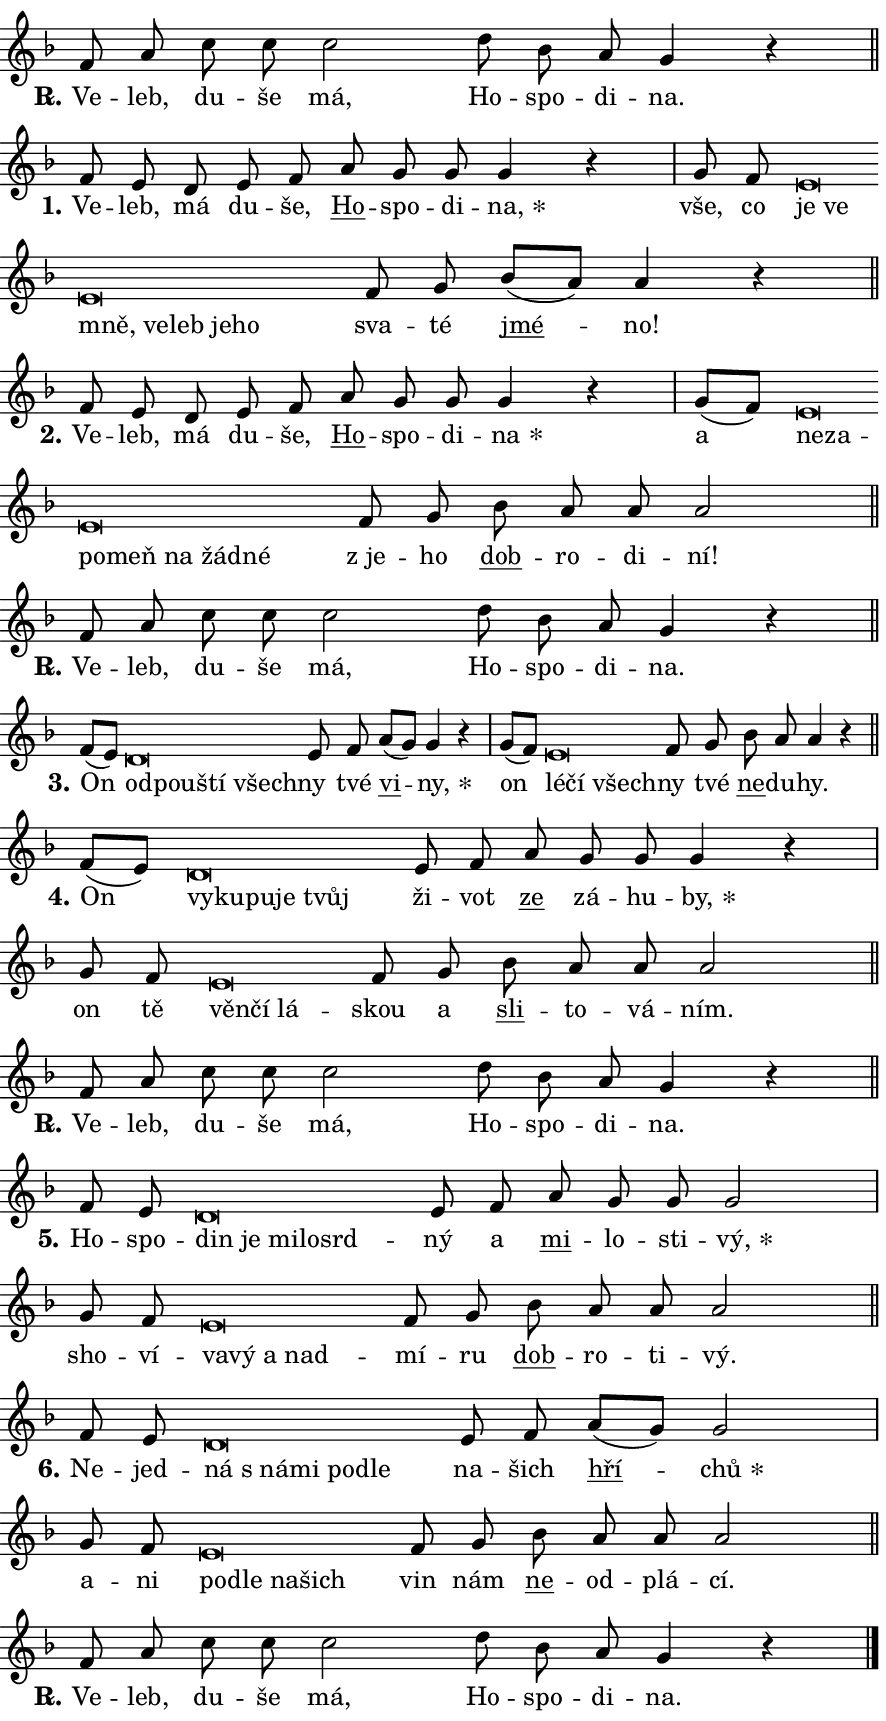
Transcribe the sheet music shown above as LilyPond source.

\version "2.24.0"
\header { tagline = "" }
\paper {
  indent = 0\cm
  top-margin = 0\cm
  right-margin = 0.13\cm % to fit lyric hyphens
  bottom-margin = 0\cm
  left-margin = 0\cm
  paper-width = 15\cm
  page-breaking = #ly:one-page-breaking
  system-system-spacing.basic-distance = #11
  score-system-spacing.basic-distance = #11
  ragged-last = ##f
}


%% Author: Thomas Morley
%% https://lists.gnu.org/archive/html/lilypond-user/2020-05/msg00002.html
#(define (line-position grob)
"Returns position of @var[grob} in current system:
   @code{'start}, if at first time-step
   @code{'end}, if at last time-step
   @code{'middle} otherwise
"
  (let* ((col (ly:item-get-column grob))
         (ln (ly:grob-object col 'left-neighbor))
         (rn (ly:grob-object col 'right-neighbor))
         (col-to-check-left (if (ly:grob? ln) ln col))
         (col-to-check-right (if (ly:grob? rn) rn col))
         (break-dir-left
           (and
             (ly:grob-property col-to-check-left 'non-musical #f)
             (ly:item-break-dir col-to-check-left)))
         (break-dir-right
           (and
             (ly:grob-property col-to-check-right 'non-musical #f)
             (ly:item-break-dir col-to-check-right))))
        (cond ((eqv? 1 break-dir-left) 'start)
              ((eqv? -1 break-dir-right) 'end)
              (else 'middle))))

#(define (tranparent-at-line-position vctor)
  (lambda (grob)
  "Relying on @code{line-position} select the relevant enry from @var{vctor}.
Used to determine transparency,"
    (case (line-position grob)
      ((end) (not (vector-ref vctor 0)))
      ((middle) (not (vector-ref vctor 1)))
      ((start) (not (vector-ref vctor 2))))))

noteHeadBreakVisibility =
#(define-music-function (break-visibility)(vector?)
"Makes @code{NoteHead}s transparent relying on @var{break-visibility}"
#{
  \override NoteHead.transparent =
    #(tranparent-at-line-position break-visibility)
#})

#(define delete-ledgers-for-transparent-note-heads
  (lambda (grob)
    "Reads whether a @code{NoteHead} is transparent.
If so this @code{NoteHead} is removed from @code{'note-heads} from
@var{grob}, which is supposed to be @code{LedgerLineSpanner}.
As a result ledgers are not printed for this @code{NoteHead}"
    (let* ((nhds-array (ly:grob-object grob 'note-heads))
           (nhds-list
             (if (ly:grob-array? nhds-array)
                 (ly:grob-array->list nhds-array)
                 '()))
           ;; Relies on the transparent-property being done before
           ;; Staff.LedgerLineSpanner.after-line-breaking is executed.
           ;; This is fragile ...
           (to-keep
             (remove
               (lambda (nhd)
                 (ly:grob-property nhd 'transparent #f))
               nhds-list)))
      ;; TODO find a better method to iterate over grob-arrays, similiar
      ;; to filter/remove etc for lists
      ;; For now rebuilt from scratch
      (set! (ly:grob-object grob 'note-heads)  '())
      (for-each
        (lambda (nhd)
          (ly:pointer-group-interface::add-grob grob 'note-heads nhd))
        to-keep))))

squashNotes = {
  \override NoteHead.X-extent = #'(-0.2 . 0.2)
  \override NoteHead.Y-extent = #'(-0.75 . 0)
  \override NoteHead.stencil =
    #(lambda (grob)
       (let ((pos (ly:grob-property grob 'staff-position)))
         (begin
           (if (< pos -7) (display "ERROR: Lower brevis then expected\n") (display ""))
           (if (<= pos -6) ly:text-interface::print ly:note-head::print))))
}
unSquashNotes = {
  \revert NoteHead.X-extent
  \revert NoteHead.Y-extent
  \revert NoteHead.stencil
}

hideNotes = \noteHeadBreakVisibility #begin-of-line-visible
unHideNotes = \noteHeadBreakVisibility #all-visible

% work-around for resetting accidentals
% https://lilypond.org/doc/v2.23/Documentation/notation/displaying-rhythms#unmetered-music
cadenzaMeasure = {
  \cadenzaOff
  \partial 1024 s1024
  \cadenzaOn
}

#(define-markup-command (accent layout props text) (markup?)
  "Underline accented syllable"
  (interpret-markup layout props
    #{\markup \override #'(offset . 4.3) \underline { #text }#}))

responsum = \markup \concat {
  "R" \hspace #-1.05 \path #0.1 #'((moveto 0 0.07) (lineto 0.9 0.8)) \hspace #0.05 "."
}

spaceSize = #0.6828661417322834 % exact space size for TeX Gyre Schola

\layout {
  \context {
    \Staff
    \remove "Time_signature_engraver"
    \override LedgerLineSpanner.after-line-breaking = #delete-ledgers-for-transparent-note-heads
  }
  \context {
    \Lyrics {
      \override LyricSpace.minimum-distance = \spaceSize
      \override LyricText.font-name = #"TeX Gyre Schola"
      \override LyricText.font-size = 1
      \override StanzaNumber.font-name = #"TeX Gyre Schola Bold"
      \override StanzaNumber.font-size = 1
    }
  }
  \context {
    \Score 
    \override NoteHead.text =
      #(lambda (grob) 
        (let ((pos (ly:grob-property grob 'staff-position)))
          #{\markup {
            \combine
              \halign #-0.55 \raise #(if (= pos -6) 0 0.5) \override #'(thickness . 2) \draw-line #'(3.2 . 0)
              \musicglyph "noteheads.sM1"
          }#}))
  }
}

% magnetic-lyrics.ily
%
%   written by
%     Jean Abou Samra <jean@abou-samra.fr>
%     Werner Lemberg <wl@gnu.org>
%
%   adapted by
%     Jiri Hon <jiri.hon@gmail.com>
%
% Version 2022-Apr-15

% https://www.mail-archive.com/lilypond-user@gnu.org/msg149350.html

#(define (Left_hyphen_pointer_engraver context)
   "Collect syllable-hyphen-syllable occurrences in lyrics and store
them in properties.  This engraver only looks to the left.  For
example, if the lyrics input is @code{foo -- bar}, it does the
following.

@itemize @bullet
@item
Set the @code{text} property of the @code{LyricHyphen} grob between
@q{foo} and @q{bar} to @code{foo}.

@item
Set the @code{left-hyphen} property of the @code{LyricText} grob with
text @q{foo} to the @code{LyricHyphen} grob between @q{foo} and
@q{bar}.
@end itemize

Use this auxiliary engraver in combination with the
@code{lyric-@/text::@/apply-@/magnetic-@/offset!} hook."
   (let ((hyphen #f)
         (text #f))
     (make-engraver
      (acknowledgers
       ((lyric-syllable-interface engraver grob source-engraver)
        (set! text grob)))
      (end-acknowledgers
       ((lyric-hyphen-interface engraver grob source-engraver)
        ;(when (not (grob::has-interface grob 'lyric-space-interface))
          (set! hyphen grob)));)
      ((stop-translation-timestep engraver)
       (when (and text hyphen)
         (ly:grob-set-object! text 'left-hyphen hyphen))
       (set! text #f)
       (set! hyphen #f)))))

#(define (lyric-text::apply-magnetic-offset! grob)
   "If the space between two syllables is less than the value in
property @code{LyricText@/.details@/.squash-threshold}, move the right
syllable to the left so that it gets concatenated with the left
syllable.

Use this function as a hook for
@code{LyricText@/.after-@/line-@/breaking} if the
@code{Left_@/hyphen_@/pointer_@/engraver} is active."
   (let ((hyphen (ly:grob-object grob 'left-hyphen #f)))
     (when hyphen
       (let ((left-text (ly:spanner-bound hyphen LEFT)))
         (when (grob::has-interface left-text 'lyric-syllable-interface)
           (let* ((common (ly:grob-common-refpoint grob left-text X))
                  (this-x-ext (ly:grob-extent grob common X))
                  (left-x-ext
                   (begin
                     ;; Trigger magnetism for left-text.
                     (ly:grob-property left-text 'after-line-breaking)
                     (ly:grob-extent left-text common X)))
                  ;; `delta` is the gap width between two syllables.
                  (delta (- (interval-start this-x-ext)
                            (interval-end left-x-ext)))
                  (details (ly:grob-property grob 'details))
                  (threshold (assoc-get 'squash-threshold details 0.2)))
             (when (< delta threshold)
               (let* (;; We have to manipulate the input text so that
                      ;; ligatures crossing syllable boundaries are not
                      ;; disabled.  For languages based on the Latin
                      ;; script this is essentially a beautification.
                      ;; However, for non-Western scripts it can be a
                      ;; necessity.
                      (lt (ly:grob-property left-text 'text))
                      (rt (ly:grob-property grob 'text))
                      (is-space (grob::has-interface hyphen 'lyric-space-interface))
                      (space (if is-space " " ""))
                      (extra-delta (if is-space spaceSize 0))
                      ;; Append new syllable.
                      (ltrt-space (if (and (string? lt) (string? rt))
                                (string-append lt space rt)
                                (make-concat-markup (list lt space rt))))
                      ;; Right-align `ltrt` to the right side.
                      (ltrt-space-markup (grob-interpret-markup
                               grob
                               (make-translate-markup
                                (cons (interval-length this-x-ext) 0)
                                (make-right-align-markup ltrt-space)))))
                 (begin
                   ;; Don't print `left-text`.
                   (ly:grob-set-property! left-text 'stencil #f)
                   ;; Set text and stencil (which holds all collected
                   ;; syllables so far) and shift it to the left.
                   (ly:grob-set-property! grob 'text ltrt-space)
                   (ly:grob-set-property! grob 'stencil ltrt-space-markup)
                   (ly:grob-translate-axis! grob (- (- delta extra-delta)) X))))))))))


#(define (lyric-hyphen::displace-bounds-first grob)
   ;; Make very sure this callback isn't triggered too early.
   (let ((left (ly:spanner-bound grob LEFT))
         (right (ly:spanner-bound grob RIGHT)))
     (ly:grob-property left 'after-line-breaking)
     (ly:grob-property right 'after-line-breaking)
     (ly:lyric-hyphen::print grob)))

squashThreshold = #0.4

\layout {
  \context {
    \Lyrics
    \consists #Left_hyphen_pointer_engraver
    \override LyricText.after-line-breaking =
      #lyric-text::apply-magnetic-offset!
    \override LyricHyphen.stencil = #lyric-hyphen::displace-bounds-first
    \override LyricText.details.squash-threshold = \squashThreshold
    \override LyricHyphen.minimum-distance = 0
    \override LyricHyphen.minimum-length = \squashThreshold
  }
}

squashText = \override LyricText.details.squash-threshold = 9999
unSquashText = \override LyricText.details.squash-threshold = \squashThreshold

leftText = \override LyricText.self-alignment-X = #LEFT
unLeftText = \revert LyricText.self-alignment-X

starOffset = #(lambda (grob) 
                (let ((x_offset (ly:self-alignment-interface::aligned-on-x-parent grob)))
                  (if (= x_offset 0) 0 (+ x_offset 1.2))))

star = #(define-music-function (syllable)(string?)
"Append star separator at the end of a syllable"
#{
  \once \override LyricText.X-offset = #starOffset
  \lyricmode { \markup {
    #syllable
    \override #'((font-name . "TeX Gyre Schola Bold")) \hspace #0.2 \lower #0.65 \larger "*"
  } }
#})

starAccent = #(define-music-function (syllable)(string?)
"Append star separator at the end of a syllable and make accent"
#{
  \once \override LyricText.X-offset = #starOffset
  \lyricmode { \markup {
    \accent #syllable
    \override #'((font-name . "TeX Gyre Schola Bold")) \hspace #0.2 \lower #0.65 \larger "*"
  } }
#})

breath = #(define-music-function (syllable)(string?)
"Append breathing indicator at the end of a syllable"
#{
  \lyricmode { \markup { #syllable "+" } }
#})

optionalBreath = #(define-music-function (syllable)(string?)
"Append optional breathing indicator at the end of a syllable"
#{
  \lyricmode { \markup { #syllable "(+)" } }
#})


\score {
    <<
        \new Voice = "melody" { \cadenzaOn \key f \major \relative { f'8 a c c c2 \bar "" d8 bes a g4 r \cadenzaMeasure \bar "||" \break } }
        \new Lyrics \lyricsto "melody" { \lyricmode { \set stanza = \responsum
Ve -- leb, du -- še má, Ho -- spo -- di -- na. } }
    >>
    \layout {}
}

\score {
    <<
        \new Voice = "melody" { \cadenzaOn \key f \major \relative { f'8 e d e8 f \bar "" a g g g4 r \cadenzaMeasure \bar "|" g8 f \bar "" \squashNotes e\breve*1/16 \hideNotes \breve*1/16 \bar "" \breve*1/16 \bar "" \breve*1/16 \bar "" \breve*1/16 \bar "" \breve*1/16 \breve*1/16 \bar "" \unHideNotes \unSquashNotes f8 g \bar "" bes[( a)] a4 r \cadenzaMeasure \bar "||" \break } }
        \new Lyrics \lyricsto "melody" { \lyricmode { \set stanza = "1."
Ve -- leb, má du -- še, \markup \accent Ho -- spo -- di -- \star na, vše, co \leftText je \squashText ve mně, ve -- leb je -- ho \unLeftText \unSquashText sva -- té \markup \accent jmé -- no! } }
    >>
    \layout {}
}

\score {
    <<
        \new Voice = "melody" { \cadenzaOn \key f \major \relative { f'8 e d e8 f \bar "" a g g g4 r \cadenzaMeasure \bar "|" g8[( f)] \bar "" \squashNotes e\breve*1/16 \hideNotes \breve*1/16 \bar "" \breve*1/16 \bar "" \breve*1/16 \bar "" \breve*1/16 \bar "" \breve*1/16 \breve*1/16 \bar "" \unHideNotes \unSquashNotes f8 g \bar "" bes a a a2 \cadenzaMeasure \bar "||" \break } }
        \new Lyrics \lyricsto "melody" { \lyricmode { \set stanza = "2."
Ve -- leb, má du -- še, \markup \accent Ho -- spo -- di -- \star na a \leftText ne -- \squashText za -- po -- meň na žád -- né \unLeftText \unSquashText "z je" -- ho \markup \accent dob -- ro -- di -- ní! } }
    >>
    \layout {}
}

\score {
    <<
        \new Voice = "melody" { \cadenzaOn \key f \major \relative { f'8 a c c c2 \bar "" d8 bes a g4 r \cadenzaMeasure \bar "||" \break } }
        \new Lyrics \lyricsto "melody" { \lyricmode { \set stanza = \responsum
Ve -- leb, du -- še má, Ho -- spo -- di -- na. } }
    >>
    \layout {}
}

\score {
    <<
        \new Voice = "melody" { \cadenzaOn \key f \major \relative { f'8[( e)] \bar "" \squashNotes d\breve*1/16 \hideNotes \breve*1/16 \bar "" \breve*1/16 \breve*1/16 \bar "" \unHideNotes \unSquashNotes e8 f \bar "" a[( g)] g4 r \cadenzaMeasure \bar "|" g8[( f)] \bar "" \squashNotes e\breve*1/16 \hideNotes \breve*1/16 \breve*1/16 \bar "" \unHideNotes \unSquashNotes f8 g \bar "" bes a a4 r \cadenzaMeasure \bar "||" \break } }
        \new Lyrics \lyricsto "melody" { \lyricmode { \set stanza = "3."
On \leftText od -- \squashText pou -- ští všech -- \unLeftText \unSquashText ny tvé \markup \accent vi -- \star ny, on \leftText lé -- \squashText čí všech -- \unLeftText \unSquashText ny tvé \markup \accent ne -- du -- hy. } }
    >>
    \layout {}
}

\score {
    <<
        \new Voice = "melody" { \cadenzaOn \key f \major \relative { f'8[( e)] \bar "" \squashNotes d\breve*1/16 \hideNotes \breve*1/16 \bar "" \breve*1/16 \bar "" \breve*1/16 \breve*1/16 \bar "" \unHideNotes \unSquashNotes e8 f \bar "" a g g g4 r \cadenzaMeasure \bar "|" g8 f \bar "" \squashNotes e\breve*1/16 \hideNotes \breve*1/16 \breve*1/16 \bar "" \unHideNotes \unSquashNotes f8 g \bar "" bes a a a2 \cadenzaMeasure \bar "||" \break } }
        \new Lyrics \lyricsto "melody" { \lyricmode { \set stanza = "4."
On \leftText vy -- \squashText ku -- pu -- je tvůj \unLeftText \unSquashText ži -- vot \markup \accent ze zá -- hu -- \star by, on tě \leftText věn -- \squashText čí lá -- \unLeftText \unSquashText skou a \markup \accent sli -- to -- vá -- ním. } }
    >>
    \layout {}
}

\score {
    <<
        \new Voice = "melody" { \cadenzaOn \key f \major \relative { f'8 a c c c2 \bar "" d8 bes a g4 r \cadenzaMeasure \bar "||" \break } }
        \new Lyrics \lyricsto "melody" { \lyricmode { \set stanza = \responsum
Ve -- leb, du -- še má, Ho -- spo -- di -- na. } }
    >>
    \layout {}
}

\score {
    <<
        \new Voice = "melody" { \cadenzaOn \key f \major \relative { f'8 e \bar "" \squashNotes d\breve*1/16 \hideNotes \breve*1/16 \bar "" \breve*1/16 \bar "" \breve*1/16 \breve*1/16 \bar "" \unHideNotes \unSquashNotes e8 f \bar "" a g g g2 \cadenzaMeasure \bar "|" g8 f \bar "" \squashNotes e\breve*1/16 \hideNotes \breve*1/16 \bar "" \breve*1/16 \breve*1/16 \bar "" \unHideNotes \unSquashNotes f8 g \bar "" bes a a a2 \cadenzaMeasure \bar "||" \break } }
        \new Lyrics \lyricsto "melody" { \lyricmode { \set stanza = "5."
Ho -- spo -- \leftText din \squashText je mi -- lo -- srd -- \unLeftText \unSquashText ný a \markup \accent mi -- lo -- sti -- \star vý, sho -- ví -- \leftText va -- \squashText vý a nad -- \unLeftText \unSquashText mí -- ru \markup \accent dob -- ro -- ti -- vý. } }
    >>
    \layout {}
}

\score {
    <<
        \new Voice = "melody" { \cadenzaOn \key f \major \relative { f'8 e \bar "" \squashNotes d\breve*1/16 \hideNotes \breve*1/16 \bar "" \breve*1/16 \bar "" \breve*1/16 \breve*1/16 \bar "" \unHideNotes \unSquashNotes e8 f \bar "" a[( g)] g2 \cadenzaMeasure \bar "|" g8 f \bar "" \squashNotes e\breve*1/16 \hideNotes \breve*1/16 \bar "" \breve*1/16 \breve*1/16 \bar "" \unHideNotes \unSquashNotes f8 g \bar "" bes a a a2 \cadenzaMeasure \bar "||" \break } }
        \new Lyrics \lyricsto "melody" { \lyricmode { \set stanza = "6."
Ne -- jed -- \leftText ná \squashText "s ná" -- mi po -- dle \unLeftText \unSquashText na -- šich \markup \accent hří -- \star chů a -- ni \leftText po -- \squashText dle na -- šich \unLeftText \unSquashText vin nám \markup \accent ne -- od -- plá -- cí. } }
    >>
    \layout {}
}

\score {
    <<
        \new Voice = "melody" { \cadenzaOn \key f \major \relative { f'8 a c c c2 \bar "" d8 bes a g4 r \cadenzaMeasure \bar "||" \break } \bar "|." }
        \new Lyrics \lyricsto "melody" { \lyricmode { \set stanza = \responsum
Ve -- leb, du -- še má, Ho -- spo -- di -- na. } }
    >>
    \layout {}
}
